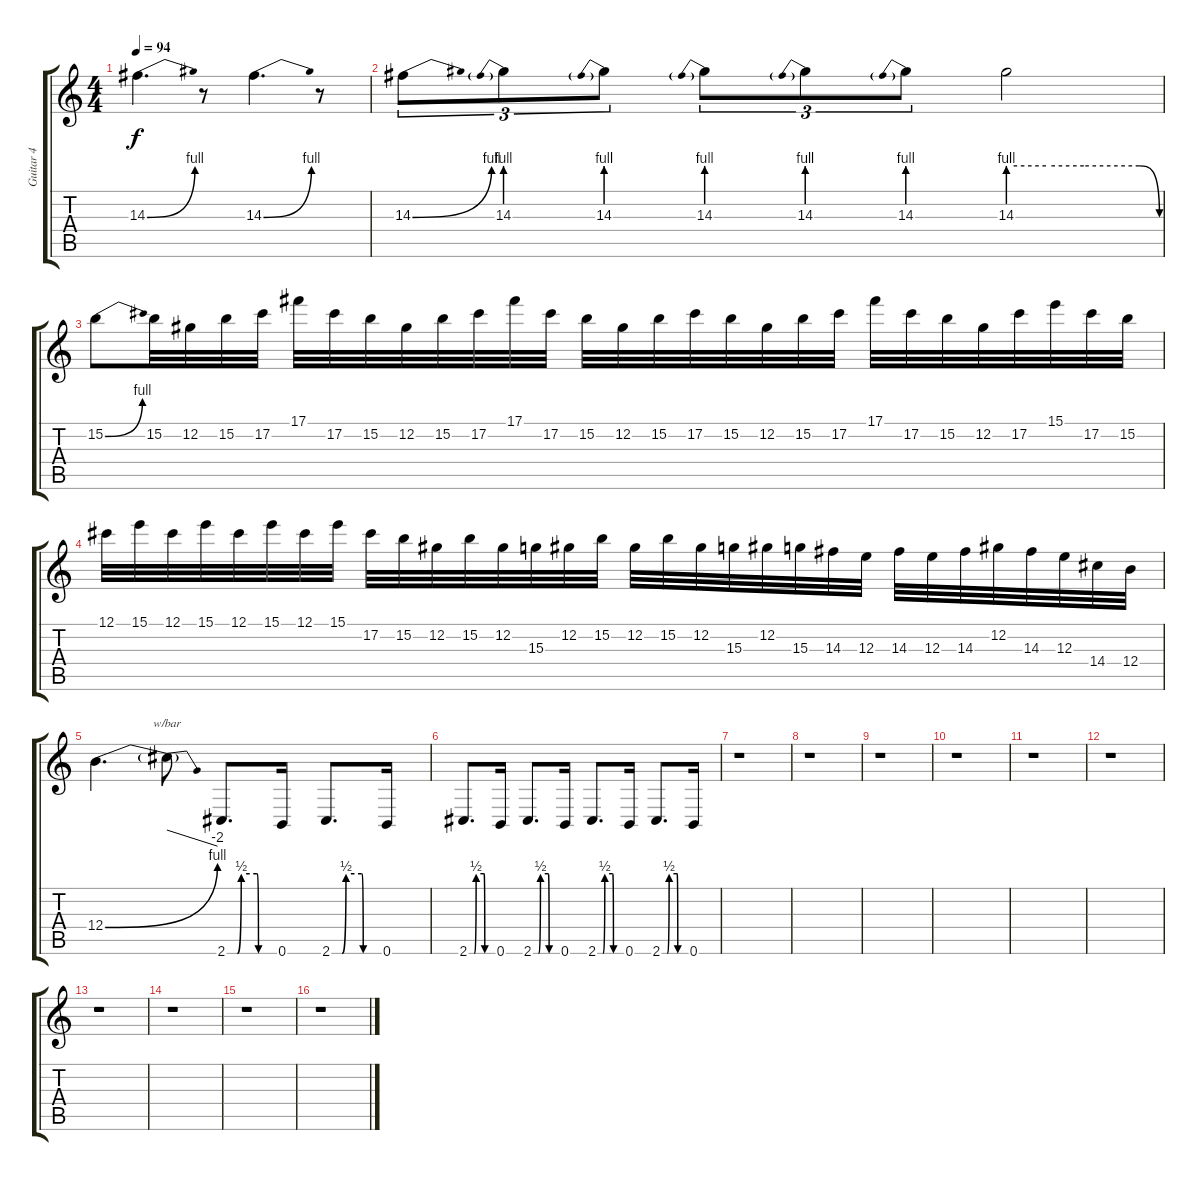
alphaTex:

\track ("Guitar 4" "Guitar 4") {instrument overdrivenguitar}
\staff {score tabs}
\tuning (Db4 Ab3 E3 B2 Gb2 B1) {hide}
\ts (4 4)
\tempo 94
\clef g2
\ks c
14.3{be (bend 0 0 60 4)}.4{d dy f} r.8 14.3{be (bend 0 0 60 4)}.4{d} r.8 |
14.3{be (bend 0 0 60 4)}.8{tu (3 2)} 14.3{be (prebend 0 4 60 4)}.8{tu (3 2)} 14.3{be (prebend 0 4 60 4)}.8{tu (3 2)} 14.3{be (prebend 0 4 60 4)}.8{tu (3 2)} 14.3{be (prebend 0 4 60 4)}.8{tu (3 2)} 14.3{be (prebend 0 4 60 4)}.8{tu (3 2)} 14.3{be (custom 0 4 15 4 30 4 52 4 60 0)}.2 |
15.2{be (bend 0 0 60 4)}.8 15.2.32 12.2.32 15.2.32 17.2.32 17.1.32 17.2.32 15.2.32 12.2.32 15.2.32 17.2.32 17.1.32 17.2.32 15.2.32 12.2.32 15.2.32 17.2.32 15.2.32 12.2.32 15.2.32 17.2.32 17.1.32 17.2.32 15.2.32 12.2.32 17.2.32 15.1.32 17.2.32 15.2.32 |
12.1.32 15.1.32 12.1.32 15.1.32 12.1.32 15.1.32 12.1.32 15.1.32 17.2.32 15.2.32 12.2.32 15.2.32 12.2.32 15.3.32 12.2.32 15.2.32 12.2.32 15.2.32 12.2.32 15.3.32 12.2.32 15.3.32 14.3.32 12.3.32 14.3.32 12.3.32 14.3.32 12.2.32 14.3.32 12.3.32 14.4.32 12.4.32 |
12.4{be (bend 0 0 60 4)}.4{d} 12.4{t}.8{tbe (dive default 0 0 60 -8)} 2.6{be (custom 0 0 13 0 18 2 38 2 40 0 60 0)}.8{d} 0.6.16 2.6{be (custom 0 0 13 0 18 2 38 2 40 0 60 0)}.8{d} 0.6.16 |
2.6{be (custom 0 0 13 0 18 2 38 2 40 0 60 0)}.8{d} 0.6.16 2.6{be (custom 0 0 13 0 18 2 38 2 40 0 60 0)}.8{d} 0.6.16 2.6{be (custom 0 0 13 0 18 2 38 2 40 0 60 0)}.8{d} 0.6.16 2.6{be (custom 0 0 13 0 18 2 38 2 40 0 60 0)}.8{d} 0.6.16 |
r.1 |
r.1 |
r.1 |
r.1 |
r.1 |
r.1 |
r.1 |
r.1 |
r.1 |
r.1
